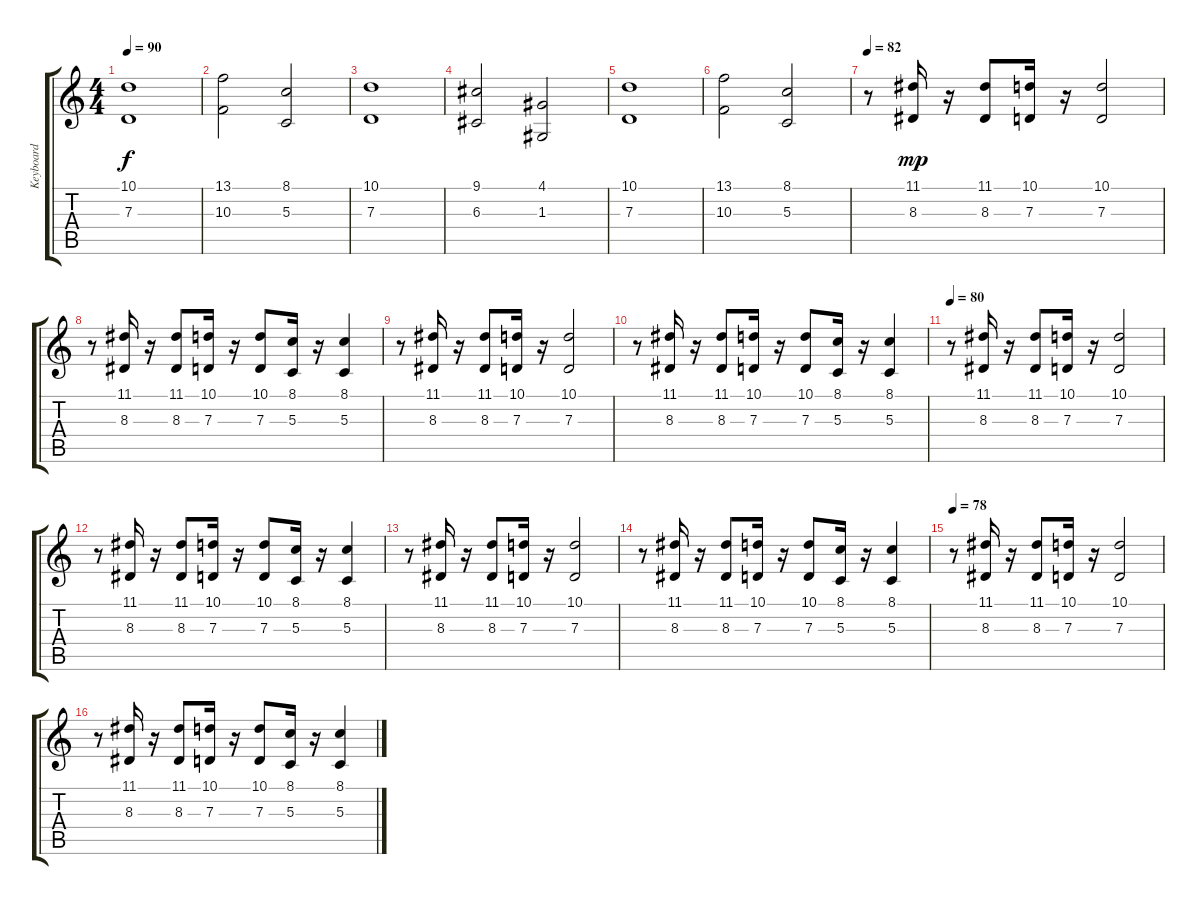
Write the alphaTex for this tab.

\track ("Keyboard" "Keyboard") {instrument pad4choir}
\staff {score tabs}
\tuning (E4 B3 G3 D3 A2 D2) {hide}
\ts (4 4)
\tempo 90
\clef g2
\ks c
(10.1 7.3).1{dy f} |
(13.1 10.3).2 (8.1 5.3).2 |
(10.1 7.3).1 |
(9.1 6.3).2 (4.1 1.3).2 |
(10.1 7.3).1 |
(13.1 10.3).2 (8.1 5.3).2 |
\tempo 82
r.8 (11.1 8.3).16{dy mp} r.16 (11.1 8.3).8 (10.1 7.3).16 r.16 (10.1 7.3).2 |
r.8 (11.1 8.3).16 r.16 (11.1 8.3).8 (10.1 7.3).16 r.16 (10.1 7.3).8 (8.1 5.3).16 r.16 (8.1 5.3).4 |
r.8 (11.1 8.3).16 r.16 (11.1 8.3).8 (10.1 7.3).16 r.16 (10.1 7.3).2 |
r.8 (11.1 8.3).16 r.16 (11.1 8.3).8 (10.1 7.3).16 r.16 (10.1 7.3).8 (8.1 5.3).16 r.16 (8.1 5.3).4 |
\tempo 80
r.8 (11.1 8.3).16 r.16 (11.1 8.3).8 (10.1 7.3).16 r.16 (10.1 7.3).2 |
r.8 (11.1 8.3).16 r.16 (11.1 8.3).8 (10.1 7.3).16 r.16 (10.1 7.3).8 (8.1 5.3).16 r.16 (8.1 5.3).4 |
r.8 (11.1 8.3).16 r.16 (11.1 8.3).8 (10.1 7.3).16 r.16 (10.1 7.3).2 |
r.8 (11.1 8.3).16 r.16 (11.1 8.3).8 (10.1 7.3).16 r.16 (10.1 7.3).8 (8.1 5.3).16 r.16 (8.1 5.3).4 |
\tempo 78
r.8 (11.1 8.3).16 r.16 (11.1 8.3).8 (10.1 7.3).16 r.16 (10.1 7.3).2 |
r.8 (11.1 8.3).16 r.16 (11.1 8.3).8 (10.1 7.3).16 r.16 (10.1 7.3).8 (8.1 5.3).16 r.16 (8.1 5.3).4
